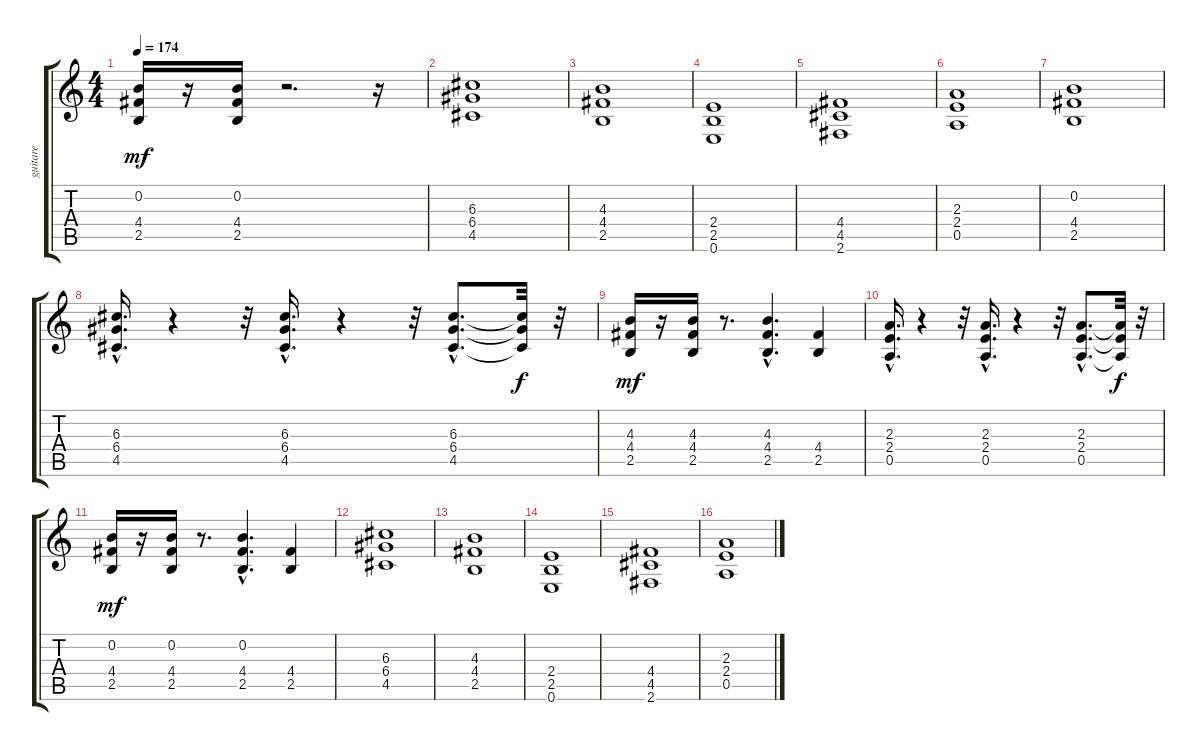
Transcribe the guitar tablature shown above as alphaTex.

\track ("guitare" "guitare") {instrument distortionguitar}
\staff {score tabs}
\tuning (E4 B3 G3 D3 A2 E2) {hide}
\ts (4 4)
\tempo 174
\clef g2
\ks c
(0.2 4.4 2.5).16{dy mf} r.16 (0.2 4.4 2.5).16 r.2{d} r.16 |
(6.3 6.4 4.5).1 |
(4.3 4.4 2.5).1 |
(2.4 2.5 0.6).1 |
(4.4 4.5 2.6).1 |
(2.3 2.4 0.5).1 |
(0.2 4.4 2.5).1 |
(6.3{hac} 6.4{hac} 4.5{hac}).16{d} r.4 r.32 (6.3{hac} 6.4{hac} 4.5{hac}).16{d} r.4 r.32 (6.3{hac} 6.4{hac} 4.5{hac}).8{d} (6.3{t} 6.4{t} 4.5{t}).32{dy f} r.32 |
(4.3 4.4 2.5).16{dy mf} r.16 (4.3 4.4 2.5).16 r.8{d} (4.3{hac} 4.4{hac} 2.5{hac}).4{d} (4.4 2.5).4 |
(2.3{hac} 2.4{hac} 0.5{hac}).16{d} r.4 r.32 (2.3{hac} 2.4{hac} 0.5{hac}).16{d} r.4 r.32 (2.3{hac} 2.4{hac} 0.5{hac}).8{d} (2.3{t} 2.4{t} 0.5{t}).32{dy f} r.32 |
(0.2 4.4 2.5).16{dy mf} r.16 (0.2 4.4 2.5).16 r.8{d} (0.2{hac} 4.4{hac} 2.5{hac}).4{d} (4.4 2.5).4 |
(6.3 6.4 4.5).1 |
(4.3 4.4 2.5).1 |
(2.4 2.5 0.6).1 |
(4.4 4.5 2.6).1 |
(2.3 2.4 0.5).1
